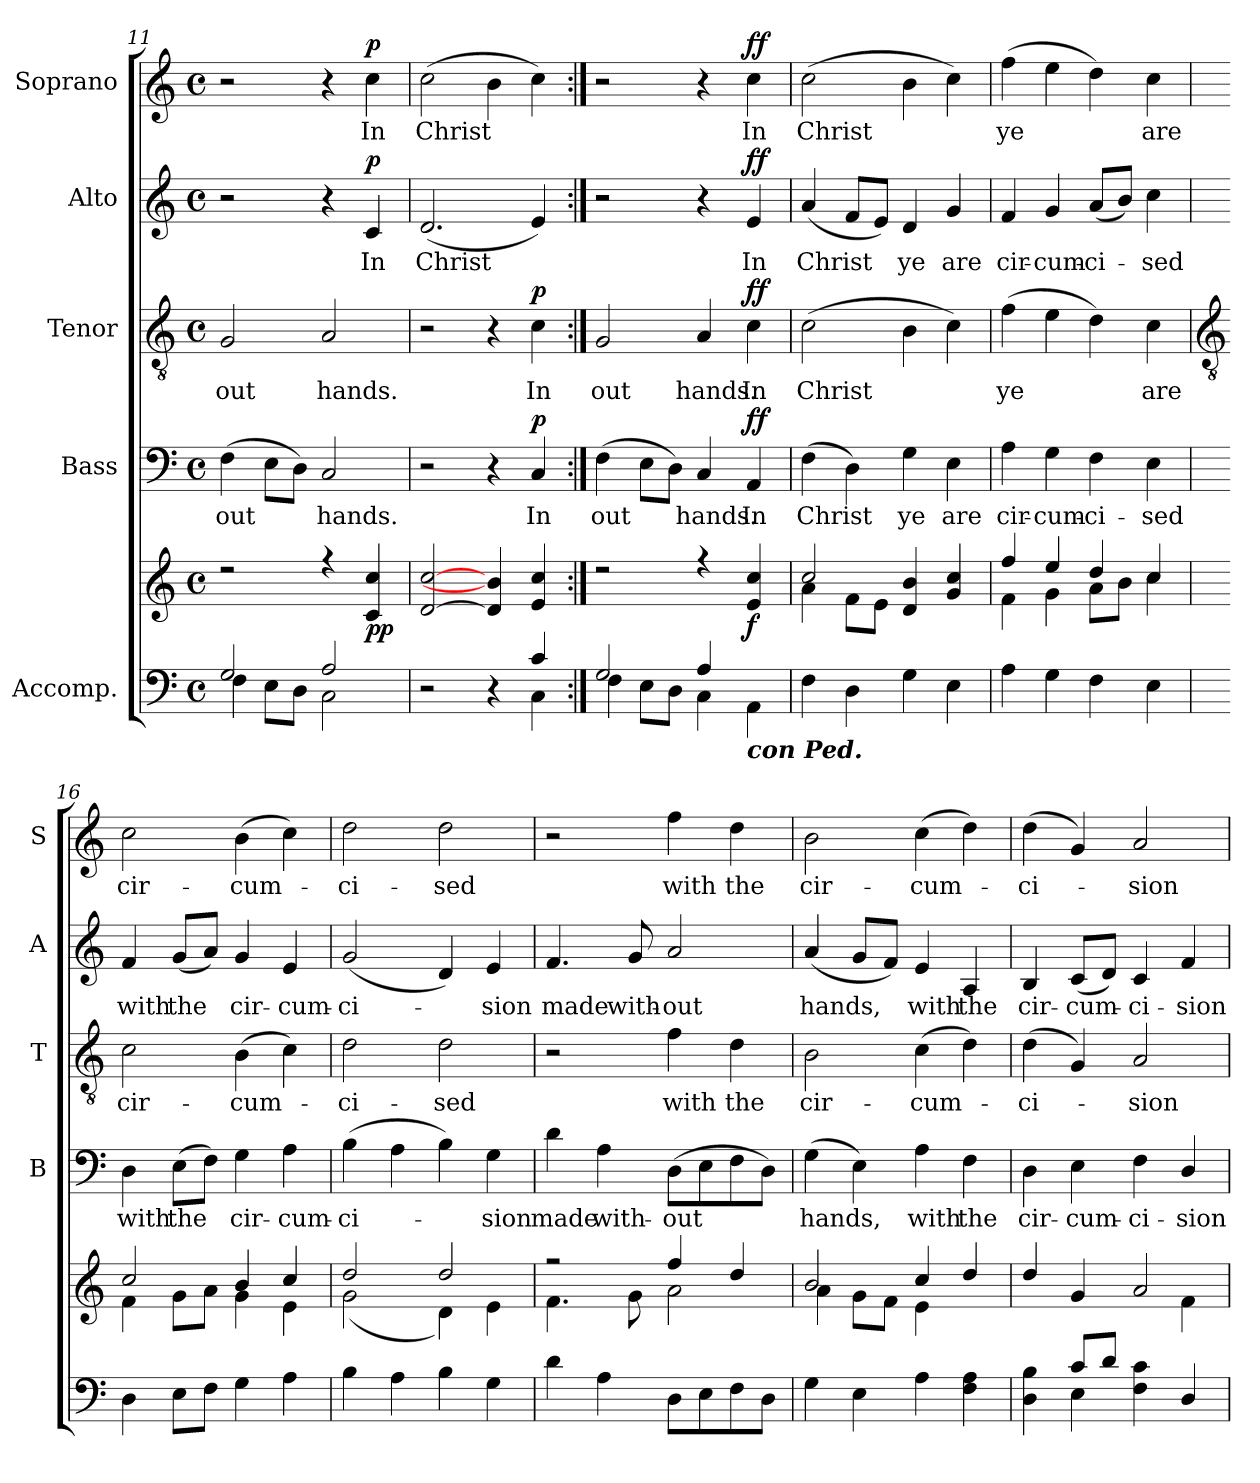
**kern	**kern	**dynam	**kern	**text	**dynam	**kern	**text	**dynam	**kern	**text	**dynam	**kern	**text	**dynam
*part5	*part5	*part5	*part4	*part4	*part4	*part3	*part3	*part3	*part2	*part2	*part2	*part1	*part1	*part1
*staff6	*staff5	*staff5/6	*staff4	*staff4	*staff4	*staff3	*staff3	*staff3	*staff2	*staff2	*staff2	*staff1	*staff1	*staff1
*I"Accomp.	*	*	*I"Bass	*	*	*I"Tenor	*	*	*I"Alto	*	*	*I"Soprano	*	*
*	*	*	*I'B	*	*	*I'T	*	*	*I'A	*	*	*I'S	*	*
!!LO:LB:g=z
*clefF4	*clefG2	*	*clefF4	*	*	*clefGv2	*	*	*clefG2	*	*	*clefG2	*	*
*k[]	*k[]	*	*k[]	*	*	*k[]	*	*	*k[]	*	*	*k[]	*	*
*C:	*C:	*	*C:	*	*	*C:	*	*	*C:	*	*	*C:	*	*
*M4/4	*M4/4	*	*M4/4	*	*	*M4/4	*	*	*M4/4	*	*	*M4/4	*	*
*met(c)	*met(c)	*	*met(c)	*	*	*met(c)	*	*	*met(c)	*	*	*met(c)	*	*
=11	=11	=11	=11	=11	=11	=11	=11	=11	=11	=11	=11	=11	=11	=11
*^	*^	*	*	*	*	*	*	*	*	*	*	*	*	*
!	!	!	!	!	!	!LO:LY:b	!	!	!LO:LY:b	!	!	!	!	!	!	!
2G/	4F\	2r	1ryy	.	(>4F	-out	.	2G	-out	.	2r	.	.	2r	.	.
.	8E\L	.	.	.	8EL	.	.	.	.	.	.	.	.	.	.	.
.	8D\J	.	.	.	8DJ)	.	.	.	.	.	.	.	.	.	.	.
!	!	!	!	!	!	!LO:LY:b	!	!	!LO:LY:b	!	!	!	!	!	!	!
2A/	2C\	4r	.	.	2C	hands.	.	2A	hands.	.	4r	.	.	4r	.	.
!	!	!	!	!LO:DY:b	!	!	!	!	!	!	!	!LO:LY:b	!LO:DY:b	!	!LO:LY:b	!LO:DY:b
.	.	4c/ 4cc/	.	pp	.	.	.	.	.	.	4c	In	p	4cc	In	p
=12	=12	=12	=12	=12	=12	=12	=12	=12	=12	=12	=12	=12	=12	=12	=12	=12
!	!	!	!	!	!	!	!	!	!	!	!	!LO:LY:b	!	!	!LO:LY:b	!
2ryy	2r	[2d/ [2cc/	1ryy	.	2r	.	.	2r	.	.	(<2.d	Christ	.	(>2cc	Christ	.
4ryy	4r	4d/] 4b/]	.	.	4r	.	.	4r	.	.	.	.	.	4b	.	.
!	!	!	!	!	!	!LO:LY:b	!LO:DY:b	!	!LO:LY:b	!LO:DY:b	!	!	!	!	!	!
4c/	4C\	4e/ 4cc/	.	.	4C	In	p	4c	In	p	4e)	.	.	4cc)	.	.
=13:|!	=13:|!	=13:|!	=13:|!	=13:|!	=13:|!	=13:|!	=13:|!	=13:|!	=13:|!	=13:|!	=13:|!	=13:|!	=13:|!	=13:|!	=13:|!	=13:|!
!	!	!	!	!	!	!LO:LY:b	!	!	!LO:LY:b	!	!	!	!	!	!	!
2G/	4F\	2r	1ryy	.	(>4F	out	.	2G	out	.	2r	.	.	2r	.	.
.	8E\L	.	.	.	8EL	.	.	.	.	.	.	.	.	.	.	.
.	8D\J	.	.	.	8DJ)	.	.	.	.	.	.	.	.	.	.	.
!	!	!	!	!	!	!LO:LY:b	!	!	!LO:LY:b	!	!	!	!	!	!	!
4A/	4C\	4r	.	.	4C	hands.	.	4A	hands.	.	4r	.	.	4r	.	.
!LO:TX:b:Bi:t=con Ped.	!	!	!	!	!	!	!	!	!	!	!	!	!	!	!	!
!	!	!	!	!LO:DY:b	!	!LO:LY:b	!LO:DY:b	!	!LO:LY:b	!LO:DY:b	!	!LO:LY:b	!LO:DY:b	!	!LO:LY:b	!LO:DY:b
4ryy	4AA\	4e/ 4cc/	.	f	4AA	In	ff	4c	In	ff	4e	In	ff	4cc	In	ff
=14	=14	=14	=14	=14	=14	=14	=14	=14	=14	=14	=14	=14	=14	=14	=14	=14
!	!	!	!	!	!	!LO:LY:b	!	!	!LO:LY:b	!	!	!LO:LY:b	!	!	!LO:LY:b	!
1ryy	4F\	2cc/	4a\	.	(>4F	Christ	.	(>2c	Christ	.	(<4a	Christ	.	(>2cc	Christ	.
.	4D\	.	8f\L	.	4D)	.	.	.	.	.	8fL	.	.	.	.	.
.	.	.	8e\J	.	.	.	.	.	.	.	8eJ)	.	.	.	.	.
!	!	!	!	!	!	!LO:LY:b	!	!	!	!	!	!LO:LY:b	!	!	!	!
.	4G\	4d/ 4b/	2ryy	.	4G	ye	.	4B	.	.	4d	ye	.	4b	.	.
!	!	!	!	!	!	!LO:LY:b	!	!	!	!	!	!LO:LY:b	!	!	!	!
.	4E\	4g/ 4cc/	.	.	4E	are	.	4c)	.	.	4g	are	.	4cc)	.	.
=15	=15	=15	=15	=15	=15	=15	=15	=15	=15	=15	=15	=15	=15	=15	=15	=15
!	!	!	!	!	!	!LO:LY:b	!	!	!LO:LY:b	!	!	!LO:LY:b	!	!	!LO:LY:b	!
1ryy	4A\	4ff/	4f\	.	4A	cir-	.	(>4f	ye	.	4f	cir-	.	(>4ff	ye	.
!	!	!	!	!	!	!LO:LY:b	!	!	!	!	!	!LO:LY:b	!	!	!	!
.	4G\	4ee/	4g\	.	4G	-cum-	.	4e	.	.	4g	-cum-	.	4ee	.	.
!	!	!	!	!	!	!LO:LY:b	!	!	!	!	!	!LO:LY:b	!	!	!	!
.	4F\	4dd/	8a\L	.	4F	-ci-	.	4d)	.	.	(<8aL	-ci-	.	4dd)	.	.
.	.	.	8b\J	.	.	.	.	.	.	.	8bJ)	.	.	.	.	.
!	!	!	!	!	!	!LO:LY:b	!	!	!LO:LY:b	!	!	!LO:LY:b	!	!	!LO:LY:b	!
.	4E\	4cc/	4cc\	.	4E	-sed	.	4c	are	.	4cc	-sed	.	4cc	are	.
!!LO:LB:g=z
=16	=16	=16	=16	=16	=16	=16	=16	=16	=16	=16	=16	=16	=16	=16	=16	=16
*	*	*	*	*	*	*	*	*clefGv2	*	*	*	*	*	*	*	*
!	!	!	!	!	!	!LO:LY:b	!	!	!LO:LY:b	!	!	!LO:LY:b	!	!	!LO:LY:b	!
1ryy	4D\	2cc/	4f\	.	4D	with	.	2c	cir-	.	4f	with	.	2cc	cir-	.
!	!	!	!	!	!	!LO:LY:b	!	!	!	!	!	!LO:LY:b	!	!	!	!
.	8E\L	.	8g\L	.	(>8EL	the	.	.	.	.	(<8gL	the	.	.	.	.
.	8F\J	.	8a\J	.	8FJ)	.	.	.	.	.	8aJ)	.	.	.	.	.
!	!	!	!	!	!	!LO:LY:b	!	!	!LO:LY:b	!	!	!LO:LY:b	!	!	!LO:LY:b	!
.	4G\	4b/	4g\	.	4G	cir-	.	(>4B	-cum-	.	4g	cir-	.	(>4b	-cum-	.
!	!	!	!	!	!	!LO:LY:b	!	!	!	!	!	!LO:LY:b	!	!	!	!
.	4A\	4cc/	4e\	.	4A	-cum-	.	4c)	.	.	4e	-cum-	.	4cc)	.	.
=17	=17	=17	=17	=17	=17	=17	=17	=17	=17	=17	=17	=17	=17	=17	=17	=17
!	!	!	!	!	!	!LO:LY:b	!	!	!LO:LY:b	!	!	!LO:LY:b	!	!	!LO:LY:b	!
1ryy	4B\	2dd/	(<2g\	.	(>4B	-ci-	.	2d	ci-	.	(<2g	-ci-	.	2dd	ci-	.
.	4A\	.	.	.	4A	.	.	.	.	.	.	.	.	.	.	.
!	!	!	!	!	!	!	!	!	!LO:LY:b	!	!	!	!	!	!LO:LY:b	!
.	4B\	2dd/	4d\)	.	4B)	.	.	2d	-sed	.	4d)	.	.	2dd	-sed	.
!	!	!	!	!	!	!LO:LY:b	!	!	!	!	!	!LO:LY:b	!	!	!	!
.	4G\	.	4e\	.	4G	sion	.	.	.	.	4e	sion	.	.	.	.
=18	=18	=18	=18	=18	=18	=18	=18	=18	=18	=18	=18	=18	=18	=18	=18	=18
!	!	!	!	!	!	!LO:LY:b	!	!	!	!	!	!LO:LY:b	!	!	!	!
1ryy	4d\	2r	4.f\	.	4d	made	.	2r	.	.	4.f	made	.	2r	.	.
!	!	!	!	!	!	!LO:LY:b	!	!	!	!	!	!	!	!	!	!
.	4A\	.	.	.	4A	with-	.	.	.	.	.	.	.	.	.	.
!	!	!	!	!	!	!	!	!	!	!	!	!LO:LY:b	!	!	!	!
.	.	.	8g\	.	.	.	.	.	.	.	8g	with-	.	.	.	.
!	!	!	!	!	!	!LO:LY:b	!	!	!LO:LY:b	!	!	!LO:LY:b	!	!	!LO:LY:b	!
.	8D\L	4ff/	2a\	.	(>8DL	-out	.	4f	with	.	2a	-out	.	4ff	with	.
.	8E\	.	.	.	8E	.	.	.	.	.	.	.	.	.	.	.
!	!	!	!	!	!	!	!	!	!LO:LY:b	!	!	!	!	!	!LO:LY:b	!
.	8F\	4dd/	.	.	8F	.	.	4d	the	.	.	.	.	4dd	the	.
.	8D\J	.	.	.	8DJ)	.	.	.	.	.	.	.	.	.	.	.
=19	=19	=19	=19	=19	=19	=19	=19	=19	=19	=19	=19	=19	=19	=19	=19	=19
!	!	!	!	!	!	!LO:LY:b	!	!	!LO:LY:b	!	!	!LO:LY:b	!	!	!LO:LY:b	!
1ryy	4G\	2b/	4a\	.	(>4G	hands,	.	2B	cir-	.	(<4a	hands,	.	2b	cir-	.
.	4E\	.	8g\L	.	4E)	.	.	.	.	.	8gL	.	.	.	.	.
.	.	.	8f\J	.	.	.	.	.	.	.	8fJ)	.	.	.	.	.
!	!	!	!	!	!	!LO:LY:b	!	!	!LO:LY:b	!	!	!LO:LY:b	!	!	!LO:LY:b	!
.	4A\	4cc/	4e\	.	4A	with	.	(>4c	-cum-	.	4e	with	.	(>4cc	-cum-	.
!	!	!	!	!	!	!LO:LY:b	!	!	!	!	!	!LO:LY:b	!	!	!	!
.	4F\ 4A\	4dd/	4ryy	.	4F	the	.	4d)	.	.	4A	the	.	4dd)	.	.
=20	=20	=20	=20	=20	=20	=20	=20	=20	=20	=20	=20	=20	=20	=20	=20	=20
!	!	!	!	!	!	!LO:LY:b	!	!	!LO:LY:b	!	!	!LO:LY:b	!	!	!LO:LY:b	!
4ryy	4D\ 4B\	4dd/	2.ryy	.	4D	cir-	.	(<4d	ci-	.	4B	cir-	.	(<4dd	ci-	.
!	!	!	!	!	!	!LO:LY:b	!	!	!	!	!	!LO:LY:b	!	!	!	!
8c/L	4E\	4g/	.	.	4E	-cum-	.	4G)	.	.	(<8cL	-cum-	.	4g)	.	.
8d/J	.	.	.	.	.	.	.	.	.	.	8dJ)	.	.	.	.	.
!	!	!	!	!	!	!LO:LY:b	!	!	!LO:LY:b	!	!	!LO:LY:b	!	!	!LO:LY:b	!
2ryy	4F\ 4c\	2a/	.	.	4F	-ci-	.	2A	sion	.	4c	ci-	.	2a	sion	.
!	!	!	!	!	!	!LO:LY:b	!	!	!	!	!	!LO:LY:b	!	!	!	!
.	4D/	.	4f\	.	4D/	-sion	.	.	.	.	4f	-sion	.	.	.	.
*v	*v	*	*	*	*	*	*	*	*	*	*	*	*	*	*	*
*	*v	*v	*	*	*	*	*	*	*	*	*	*	*	*	*
=	=	=	=	=	=	=	=	=	=	=	=	=	=	=
*-	*-	*-	*-	*-	*-	*-	*-	*-	*-	*-	*-	*-	*-	*-
